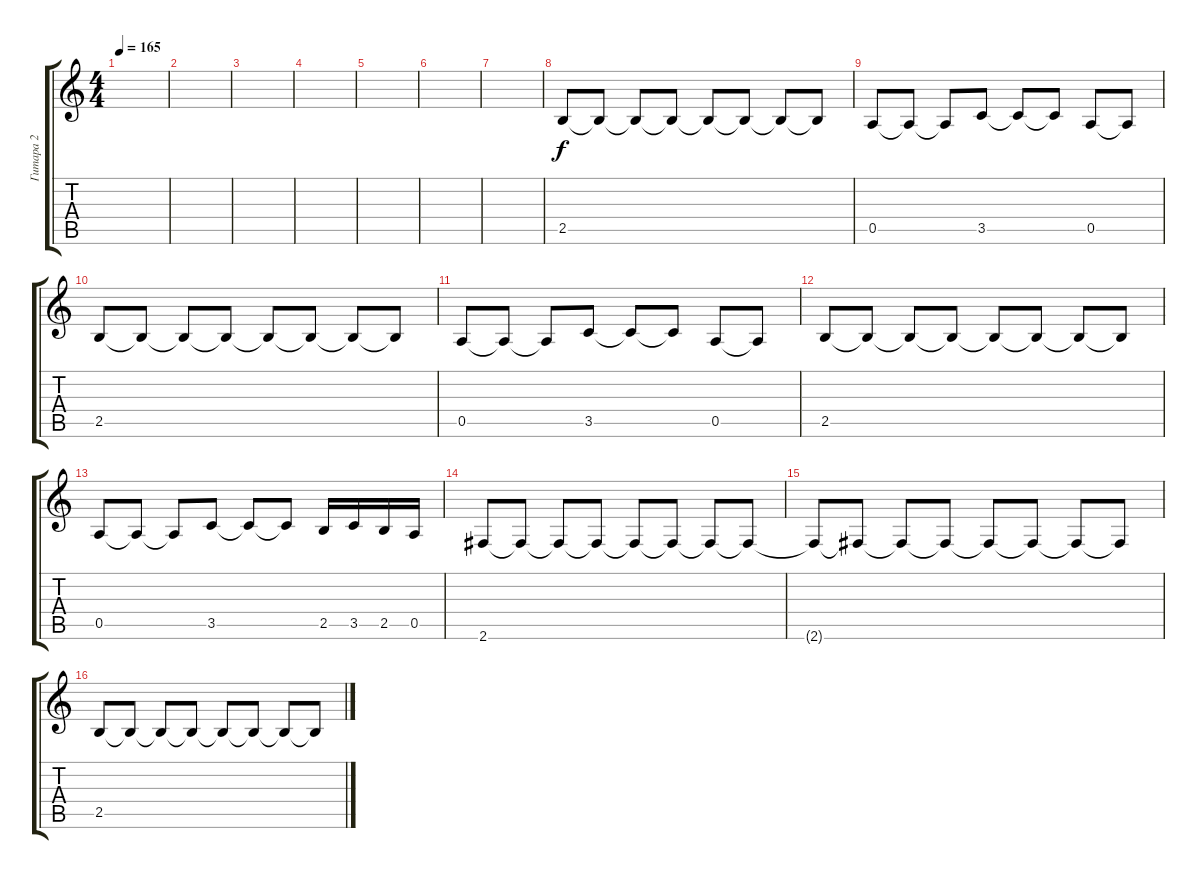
\track ("Гитара 2" "Гитара 2") {instrument distortionguitar}
\staff {score tabs}
\tuning (E4 B3 G3 D3 A2 E2) {hide}
\ts (4 4)
\tempo 165
\clef g2
\ks c
|
|
|
|
|
|
|
2.5.8 2.5{t}.8 2.5{t}.8 2.5{t}.8 2.5{t}.8 2.5{t}.8 2.5{t}.8 2.5{t}.8 |
0.5.8 0.5{t}.8 0.5{t}.8 3.5.8 3.5{t}.8 3.5{t}.8 0.5.8 0.5{t}.8 |
2.5.8 2.5{t}.8 2.5{t}.8 2.5{t}.8 2.5{t}.8 2.5{t}.8 2.5{t}.8 2.5{t}.8 |
0.5.8 0.5{t}.8 0.5{t}.8 3.5.8 3.5{t}.8 3.5{t}.8 0.5.8 0.5{t}.8 |
2.5.8 2.5{t}.8 2.5{t}.8 2.5{t}.8 2.5{t}.8 2.5{t}.8 2.5{t}.8 2.5{t}.8 |
0.5.8 0.5{t}.8 0.5{t}.8 3.5.8 3.5{t}.8 3.5{t}.8 2.5.16 3.5.16 2.5.16 0.5.16 |
2.6.8 2.6{t}.8 2.6{t}.8 2.6{t}.8 2.6{t}.8 2.6{t}.8 2.6{t}.8 2.6{t}.8 |
2.6{t}.8 2.6{t}.8 2.6{t}.8 2.6{t}.8 2.6{t}.8 2.6{t}.8 2.6{t}.8 2.6{t}.8 |
2.5.8 2.5{t}.8 2.5{t}.8 2.5{t}.8 2.5{t}.8 2.5{t}.8 2.5{t}.8 2.5{t}.8
